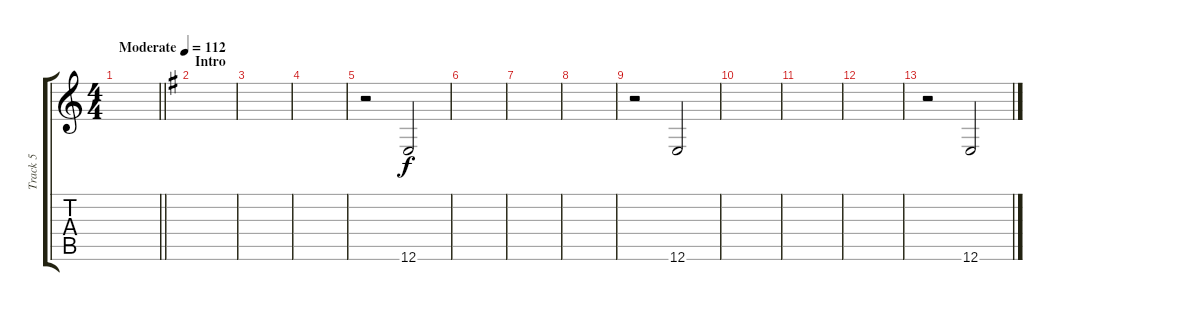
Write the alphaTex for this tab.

\track ("Track 5" "Track 5") {instrument reversecymbal}
\staff {score tabs}
\tuning (E4 B3 G3 D3 A2 E2) {hide}
\ts (4 4)
\tempo (112 "Moderate")
\clef g2
\barLineRight lightlight
\ks c
|
\section ("" "Intro")
\ks g
|
|
|
r.2 12.6.2 |
|
|
|
r.2 12.6.2 |
|
|
|
r.2 12.6.2
